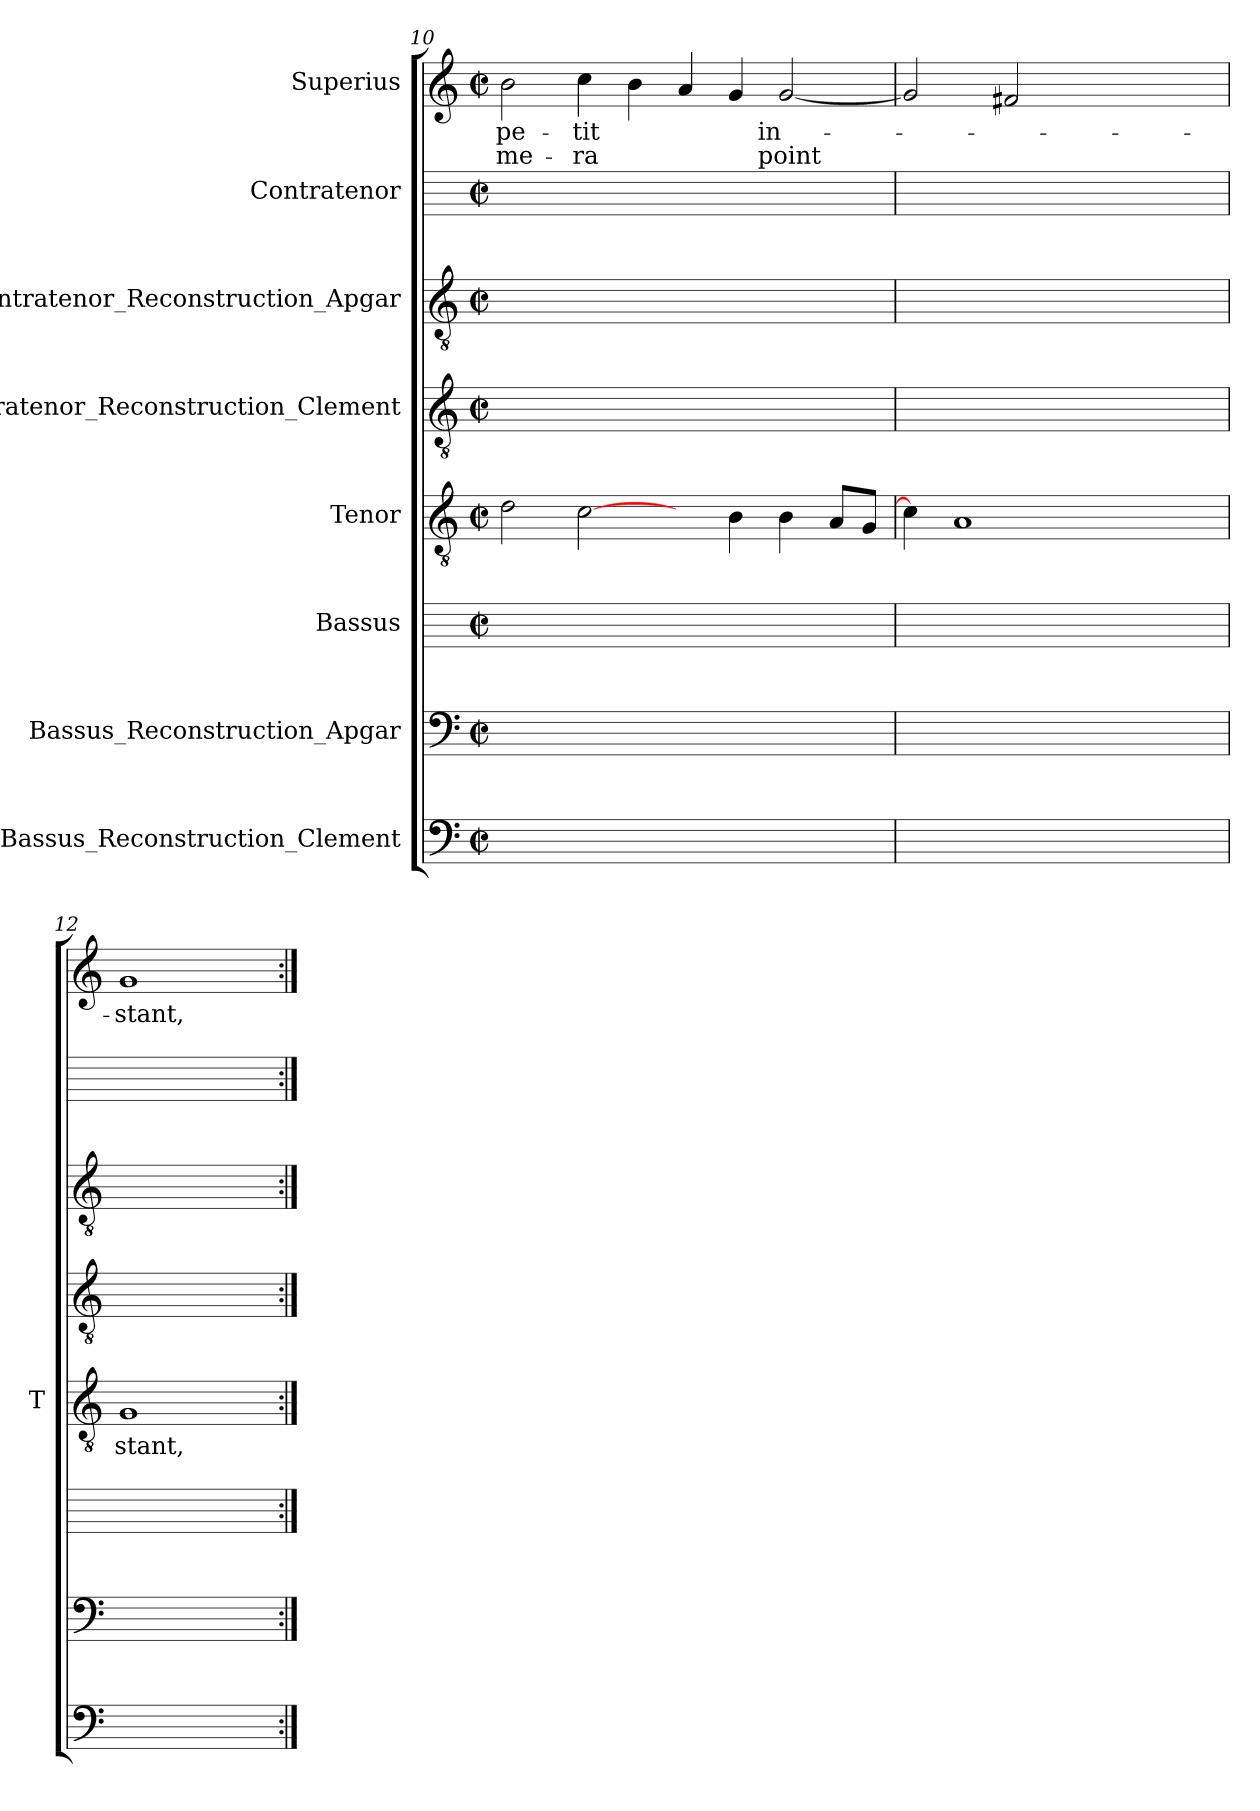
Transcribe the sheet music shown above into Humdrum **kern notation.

**kern	**kern	**kern	**kern	**text	**kern	**kern	**kern	**kern	**text	**text
*part8	*part7	*part6	*part5	*part5	*part4	*part3	*part2	*part1	*part1	*part1
*staff8	*staff7	*staff6	*staff5	*staff5	*staff4	*staff3	*staff2	*staff1	*staff1	*staff1
*I"Bassus_Reconstruction_Clement	*I"Bassus_Reconstruction_Apgar	*I"Bassus	*I"Tenor	*	*I"Contratenor_Reconstruction_Clement	*I"Contratenor_Reconstruction_Apgar	*I"Contratenor	*I"Superius	*	*
*	*	*	*I'T	*	*	*	*	*	*	*
*clefF4	*clefF4	*	*clefGv2	*	*clefGv2	*clefGv2	*	*clefG2	*	*
*k[]	*k[]	*	*k[]	*	*k[]	*k[]	*	*k[]	*	*
*C:	*C:	*	*C:	*	*C:	*C:	*	*C:	*	*
*M2/2	*M2/2	*M2/2	*M2/2	*	*M2/2	*M2/2	*M2/2	*M2/2	*	*
*met(c|)	*met(c|)	*met(c|)	*met(c|)	*	*met(c|)	*met(c|)	*met(c|)	*met(c|)	*	*
=10	=10	=10	=10	=10	=10	=10	=10	=10	=10	=10
1ryy	1ryy	1ryy	2d	.	1ryy	1ryy	1ryy	2b	pe-	me-
.	.	.	[2c	.	.	.	.	4cc	-tit	-ra
.	.	.	.	.	.	.	.	4b	.	.
1ryy	1ryy	1ryy	4ryy	.	1ryy	1ryy	1ryy	4a	.	.
.	.	.	4B	.	.	.	.	4g	.	.
.	.	.	4B	.	.	.	.	[2g	in-	-point
.	.	.	8AL	.	.	.	.	.	.	.
.	.	.	8GJ	.	.	.	.	.	.	.
=11	=11	=11	=11	=11	=11	=11	=11	=11	=11	=11
1ryy	1ryy	1ryy	4c]	.	1ryy	1ryy	1ryy	2g]	.	.
.	.	.	1A	.	.	.	.	.	.	.
.	.	.	.	.	.	.	.	2f#X	.	.
1ryy	1ryy	1ryy	.	.	1ryy	1ryy	1ryy	1ryy	.	.
.	.	.	2.ryy	.	.	.	.	.	.	.
=12	=12	=12	=12	=12	=12	=12	=12	=12	=12	=12
1ryy	1ryy	1ryy	1G	-stant,	1ryy	1ryy	1ryy	1g	-stant,	.
=:|!	=:|!	=:|!	=:|!	=:|!	=:|!	=:|!	=:|!	=:|!	=:|!	=:|!
*-	*-	*-	*-	*-	*-	*-	*-	*-	*-	*-
